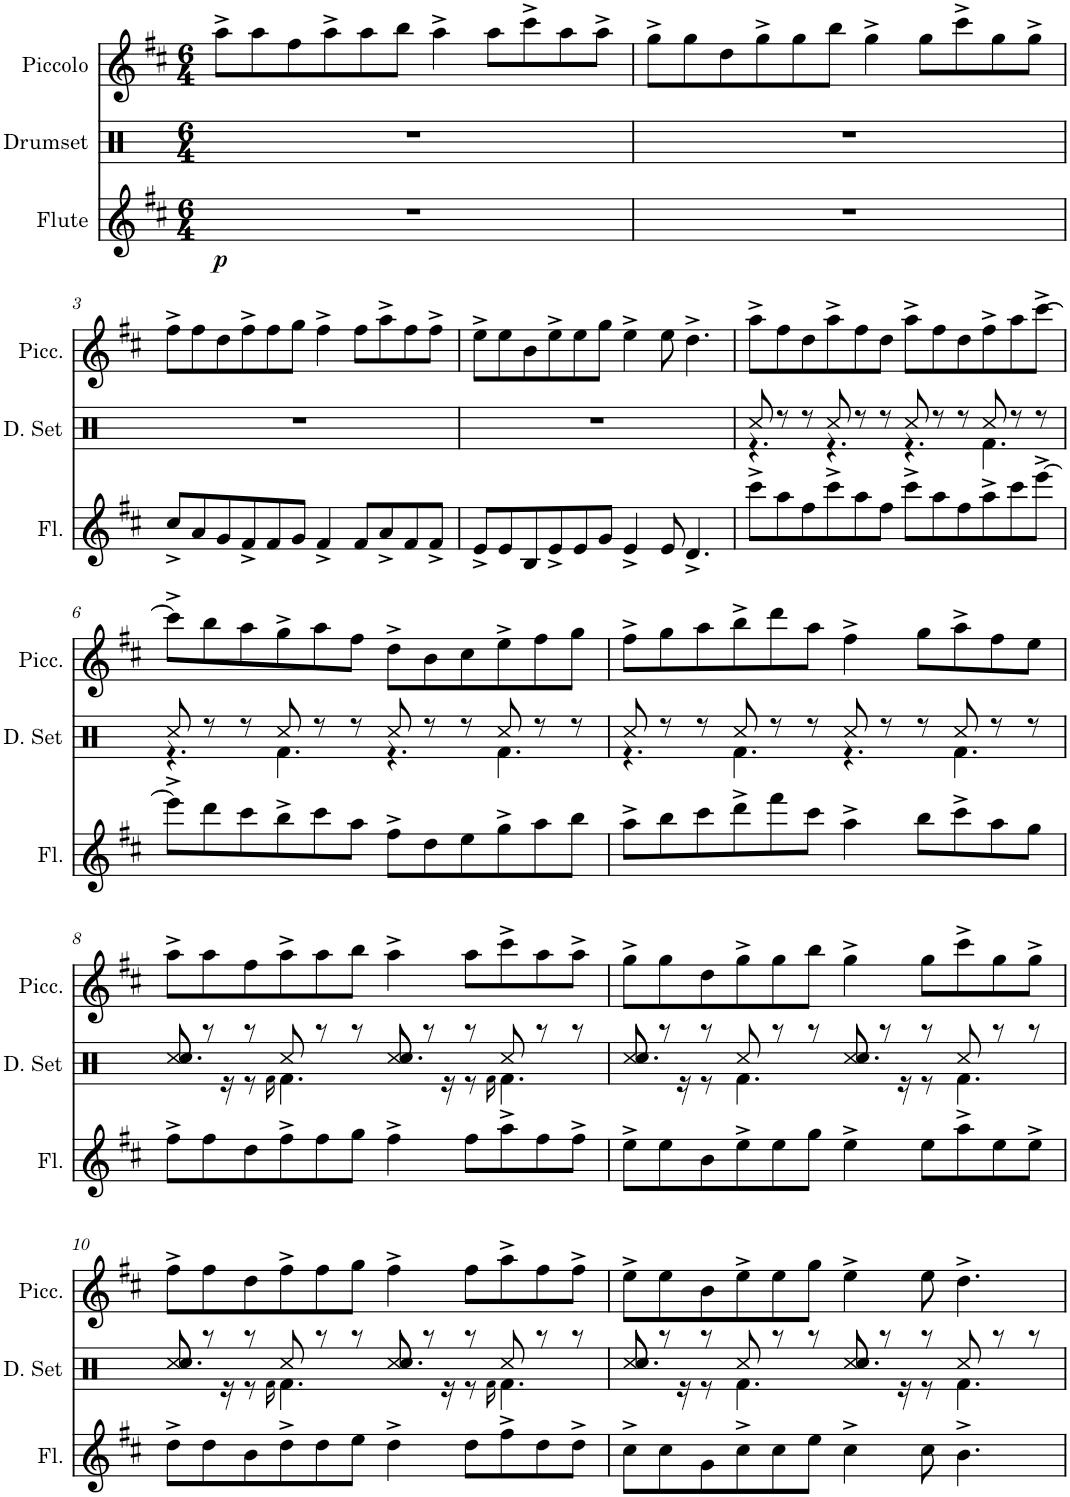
**kern	**dynam	**kern	**kern
*part3	*part3	*part2	*part1
*staff3	*staff3	*staff2	*staff1
*I"Flute	*	*I"Drumset	*I"Piccolo
*I'Fl.	*	*I'D. Set	*I'Picc.
*clefG2	*	*clefX	*clefG2
*	*	*	*Trd-7c-12
*k[f#c#]	*	*k[]	*k[f#c#]
*M6/4	*	*M6/4	*M6/4
=1	=1	=1	=1
!	!LO:DY:b	!	!
1.r	p	1.r	8aa^\L
.	.	.	8aa\
.	.	.	8ff#\
.	.	.	8aa^\
.	.	.	8aa\
.	.	.	8bb\J
.	.	.	4aa^\
.	.	.	8aa\L
.	.	.	8ccc#^\
.	.	.	8aa\
.	.	.	8aa^\J
=2	=2	=2	=2
1.r	.	1.r	8gg^\L
.	.	.	8gg\
.	.	.	8dd\
.	.	.	8gg^\
.	.	.	8gg\
.	.	.	8bb\J
.	.	.	4gg^\
.	.	.	8gg\L
.	.	.	8ccc#^\
.	.	.	8gg\
.	.	.	8gg^\J
!!LO:LB:g=z
=3	=3	=3	=3
8cc#^/L	.	1.r	8ff#^\L
8a/	.	.	8ff#\
8g/	.	.	8dd\
8f#^/	.	.	8ff#^\
8f#/	.	.	8ff#\
8g/J	.	.	8gg\J
4f#^/	.	.	4ff#^\
8f#/L	.	.	8ff#\L
8a^/	.	.	8aa^\
8f#/	.	.	8ff#\
8f#^/J	.	.	8ff#^\J
=4	=4	=4	=4
8e^/L	.	1.r	8ee^\L
8e/	.	.	8ee\
8B/	.	.	8b\
8e^/	.	.	8ee^\
8e/	.	.	8ee\
8g/J	.	.	8gg\J
4e^/	.	.	4ee^\
8e/	.	.	8ee\
4.d^/	.	.	4.dd^\
=5	=5	=5	=5
*	*	*^	*
8ccc#^\L	.	8Rcc/	4.r	8aa^\L
8aa\	.	8r	.	8ff#\
8ff#\	.	8r	.	8dd\
8ccc#^\	.	8Rcc/	4.r	8aa^\
8aa\	.	8r	.	8ff#\
8ff#\J	.	8r	.	8dd\J
8ccc#^\L	.	8Rcc/	4.r	8aa^\L
8aa\	.	8r	.	8ff#\
8ff#\	.	8r	.	8dd\
8aa^\	.	8Rcc/	4.Rf\	8ff#^\
8ccc#\	.	8r	.	8aa\
[8eee^\J	.	8r	.	[8ccc#^\J
!!LO:LB:g=z
=6	=6	=6	=6	=6
8eee^\L]	.	8Rcc/	4.r	8ccc#^\L]
8ddd\	.	8r	.	8bb\
8ccc#\	.	8r	.	8aa\
8bb^\	.	8Rcc/	4.Rf\	8gg^\
8ccc#\	.	8r	.	8aa\
8aa\J	.	8r	.	8ff#\J
8ff#^\L	.	8Rcc/	4.r	8dd^\L
8dd\	.	8r	.	8b\
8ee\	.	8r	.	8cc#\
8gg^\	.	8Rcc/	4.Rf\	8ee^\
8aa\	.	8r	.	8ff#\
8bb\J	.	8r	.	8gg\J
=7	=7	=7	=7	=7
8aa^\L	.	8Rcc/	4.r	8ff#^\L
8bb\	.	8r	.	8gg\
8ccc#\	.	8r	.	8aa\
8ddd^\	.	8Rcc/	4.Rf\	8bb^\
8fff#\	.	8r	.	8ddd\
8ccc#\J	.	8r	.	8aa\J
4aa^\	.	8Rcc/	4.r	4ff#^\
.	.	8r	.	.
8bb\L	.	8r	.	8gg\L
8ccc#^\	.	8Rcc/	4.Rf\	8aa^\
8aa\	.	8r	.	8ff#\
8gg\J	.	8r	.	8ee\J
!!LO:LB:g=z
=8	=8	=8	=8	=8
8ff#^\L	.	8Rcc/	8.Rcc/	8aa^\L
8ff#\	.	8r	.	8aa\
.	.	.	16r	.
8dd\	.	8r	8r	8ff#\
.	.	.	16qRf\	.
8ff#^\	.	8Rcc/	4.Rf\	8aa^\
8ff#\	.	8r	.	8aa\
8gg\J	.	8r	.	8bb\J
4ff#^\	.	8Rcc/	8.Rcc/	4aa^\
.	.	8r	.	.
.	.	.	16r	.
8ff#\L	.	8r	8r	8aa\L
.	.	.	16qRf\	.
8aa^\	.	8Rcc/	4.Rf\	8ccc#^\
8ff#\	.	8r	.	8aa\
8ff#^\J	.	8r	.	8aa^\J
=9	=9	=9	=9	=9
8ee^\L	.	8Rcc/	8.Rcc/	8gg^\L
8ee\	.	8r	.	8gg\
.	.	.	16r	.
8b\	.	8r	8r	8dd\
8ee^\	.	8Rcc/	4.Rf\	8gg^\
8ee\	.	8r	.	8gg\
8gg\J	.	8r	.	8bb\J
4ee^\	.	8Rcc/	8.Rcc/	4gg^\
.	.	8r	.	.
.	.	.	16r	.
8ee\L	.	8r	8r	8gg\L
8aa^\	.	8Rcc/	4.Rf\	8ccc#^\
8ee\	.	8r	.	8gg\
8ee^\J	.	8r	.	8gg^\J
!!LO:LB:g=z
=10	=10	=10	=10	=10
8dd^\L	.	8Rcc/	8.Rcc/	8ff#^\L
8dd\	.	8r	.	8ff#\
.	.	.	16r	.
8b\	.	8r	8r	8dd\
.	.	.	16qRf\	.
8dd^\	.	8Rcc/	4.Rf\	8ff#^\
8dd\	.	8r	.	8ff#\
8ee\J	.	8r	.	8gg\J
4dd^\	.	8Rcc/	8.Rcc/	4ff#^\
.	.	8r	.	.
.	.	.	16r	.
8dd\L	.	8r	8r	8ff#\L
.	.	.	16qRf\	.
8ff#^\	.	8Rcc/	4.Rf\	8aa^\
8dd\	.	8r	.	8ff#\
8dd^\J	.	8r	.	8ff#^\J
=11	=11	=11	=11	=11
8cc#^\L	.	8Rcc/	8.Rcc/	8ee^\L
8cc#\	.	8r	.	8ee\
.	.	.	16r	.
8g\	.	8r	8r	8b\
8cc#^\	.	8Rcc/	4.Rf\	8ee^\
8cc#\	.	8r	.	8ee\
8ee\J	.	8r	.	8gg\J
4cc#^\	.	8Rcc/	8.Rcc/	4ee^\
.	.	8r	.	.
.	.	.	16r	.
8cc#\	.	8r	8r	8ee\
4.b^\	.	8Rcc/	4.Rf\	4.dd^\
.	.	8r	.	.
.	.	8r	.	.
*	*	*v	*v	*
=	=	=	=
*-	*-	*-	*-
